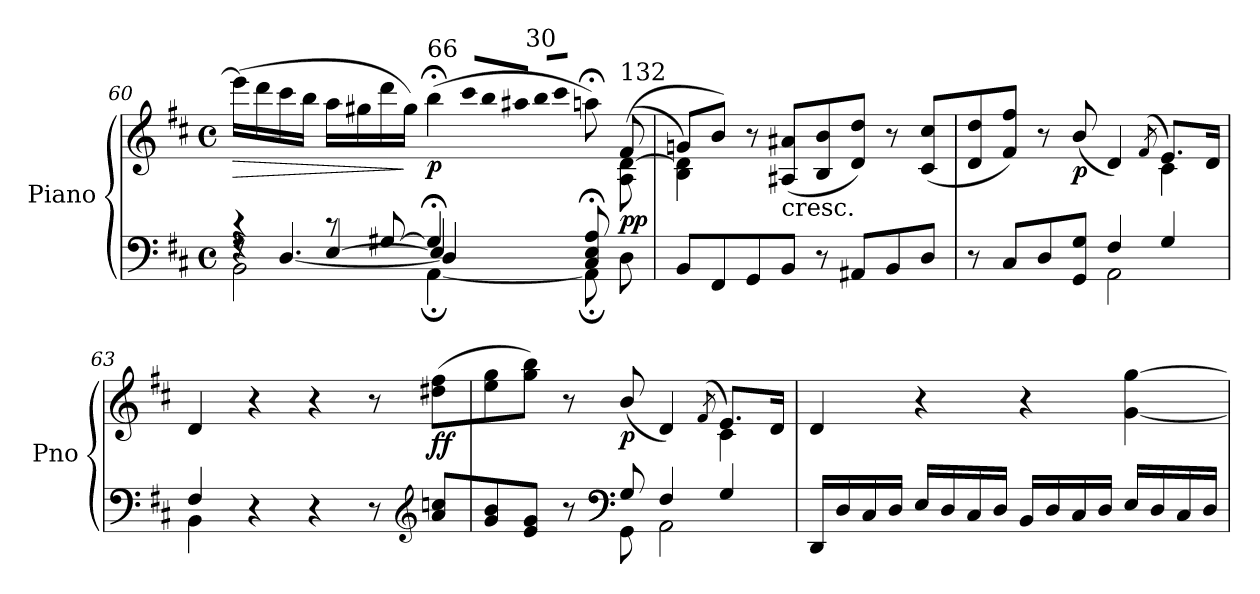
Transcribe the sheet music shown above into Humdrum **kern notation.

**kern	**kern	**dynam
*part1	*part1	*part1
*staff2	*staff1	*staff1/2
*I"Piano	*	*
*I'Pno	*	*
*clefF4	*clefG2	*
*k[f#c#]	*k[f#c#]	*
*D:	*D:	*
*M4/4	*M4/4	*
*met(c)	*met(c)	*
=60	=60	=60
*^	*	*
*	*^	*	*
*	*	*^	*	*
!	!	!	!	!	!LO:HP:b
*	*	*	*	*^	*
*	*	*	*	*	*^	*
4rc	2BB\	4rF	8rF	(16eee\LL]	8ryy	2..ryy	>
.	.	.	.	16ddd\	.	.	.
.	.	.	[4.D/	16ccc#\	16ryy@	.	.
.	.	.	.	16bb\JJ	16ryy@	.	.
8rc	.	[4E/	.	16aa\LL	16ryy@	.	.
.	.	.	.	16gg#X\	16ryy@	.	.
[8G#X/	.	.	.	16ddd\	16ryy@	.	.
.	.	.	.	16gg#\JJ)	16ryy@	.	]
!	!	!	!	!LO:TX:a:t=66	!	!	!
!	!	!	!	!	!	!	!LO:DY:b
4G#;<]	[4AA;\	4E]	4D/]	(4bb;<\	8ryy@	.	p
*	*	*	*	*	*Xtuplet	*	*
!	!	!	!	!	!LO:N:vis=16	!	!
.	.	.	.	.	960%17ccc#/LL	.	.
!	!	!	!	!	!LO:N:vis=16	!	!
.	.	.	.	.	960%17bb/	.	.
!	!	!	!	!	!LO:N:vis=16	!	!
.	.	.	.	.	960%17aa#X/JJ	.	.
!	!	!	!	!	!LO:TX:a:t=30	!	!
!	!	!	!	!	!LO:N:vis=8	!	!
.	.	.	.	.	480%17bb/L	.	.
!	!	!	!	!	!LO:N:vis=8	!	!
.	.	.	.	.	480%17ccc#/J	.	.
.	.	.	.	.	960%241ryy	.	.
8C#/;< 8E/;< 8A/;<	8AA;\]	4ryy	4ryy	8aan;<\)	.	.	.
!	!	!	!	!LO:TX:a:t=132	!	!	!
!	!	!	!	!	!	!	!LO:DY:b
8D\	8ryy	.	.	(8f#/	.	(8A\ [8d\	pp
*v	*v	*v	*v	*	*	*	*
*	*	*v	*v	*
!!LO:LB:g=z
=61	=61	=61	=61
8BB/L	8gn/L	4B\ 4d\])	.
8FF#/	8b/J)	.	.
8GG/	8r	2.ryy	.
!	!LO:TX:b:t=cresc.	!	!
8BB/J	(8A#X/ 8a#X/L	.	.
8r	8B/ 8b/	.	.
8AA#X/L	8d/ 8dd/J)	.	.
8BB/	8r	.	.
8D/J	(8c#/ 8cc#/L	.	.
=62	=62	=62	=62
*^	*	*	*
8r	2ryy	8d/ 8dd/	2.ryy	.
8C#/L	.	8f#/ 8ff#/J)	.	.
8D/	.	8r	.	.
!	!	!	!	!LO:DY:b
8GG/ 8G/J	.	(8b/	.	p
4F#/	2AA\	4d/)	.	.
.	.	(8qf#/	.	.
4G/	.	8.e/L)	4c#\	.
.	.	16d/Jk	.	.
*	*	*v	*v	*
=63	=63	=63	=63
4F#/	4BB\	4d/	.
4r	2.ryy	4r	.
4r	.	4r	.
8r	.	8r	.
*clefG2	*	*	*
!	!	!	!LO:DY:b
8a/ 8ccn/L	.	(8dd#X\ 8ff#\L	ff
=64	=64	=64	=64
*	*	*^	*
8g/ 8b/	4.ryy	8ee\ 8gg\	2.ryy	.
8e/ 8g/J	.	8gg\ 8bb\J)	.	.
8r	.	8r	.	.
*clefF4	*	*	*	*
!	!	!	!	!LO:DY:b
8G/	8GG\	(8b/	.	p
4F#/	2AA\	4d/)	.	.
.	.	(8qf#/	.	.
4G/	.	8.e/L)	4c#\	.
.	.	16d/Jk	.	.
*v	*v	*	*	*
*	*v	*v	*
!!LO:LB:g=z
=65	=65	=65
16DD/LL	4d/	.
16D/	.	.
16C#/	.	.
16D/JJ	.	.
16E/LL	4r	.
16D/	.	.
16C#/	.	.
16D/JJ	.	.
16BB/LL	4r	.
16D/	.	.
16C#/	.	.
16D/JJ	.	.
16E/LL	[4g\ [4gg\	.
16D/	.	.
16C#/	.	.
16D/JJ	.	.
=	=	=
*-	*-	*-
